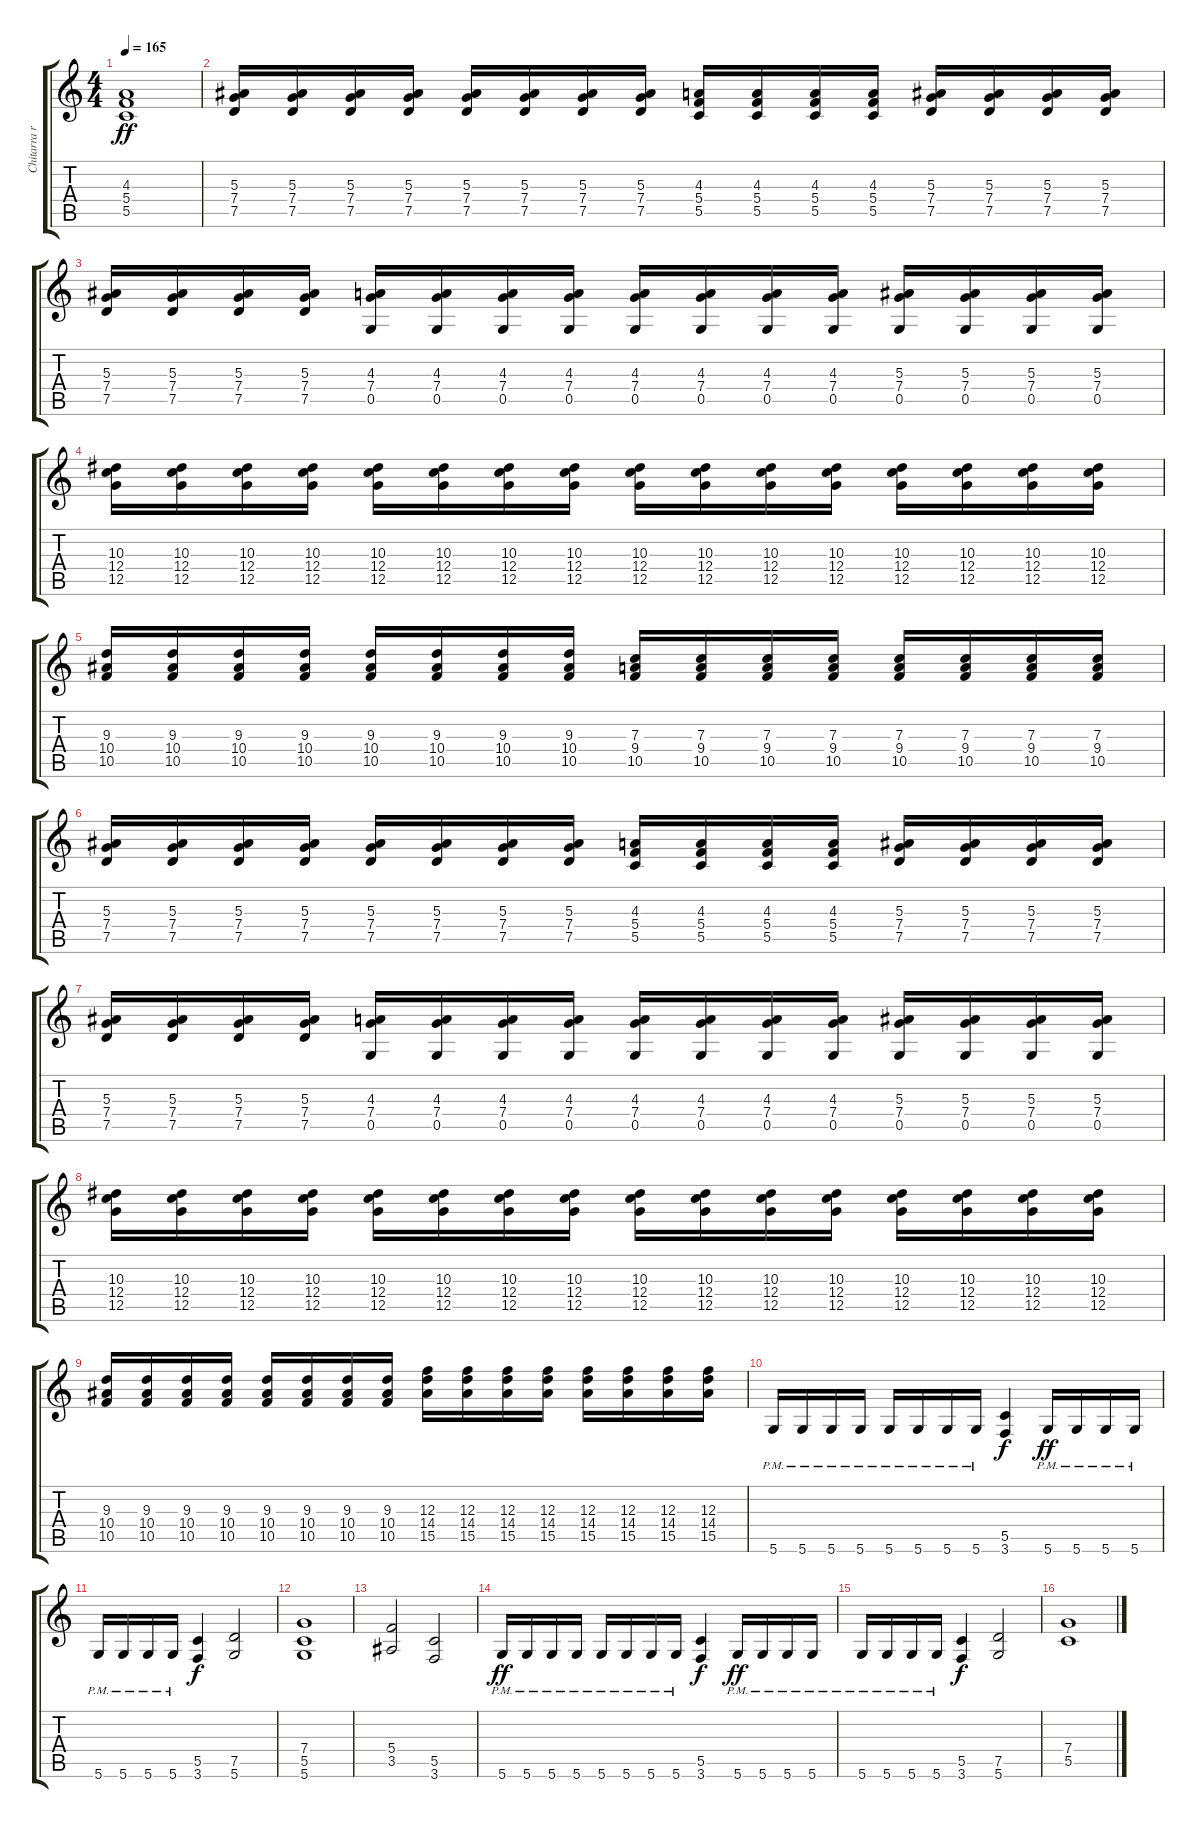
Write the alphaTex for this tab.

\track ("Chitarra ritmica 1" "Chitarra r") {instrument distortionguitar}
\staff {score tabs}
\tuning (D4 A3 F3 C3 G2 D2) {hide}
\ts (4 4)
\tempo 165
\clef g2
\ks c
(4.3 5.4 5.5).1{dy ff} |
(5.3 7.4 7.5).16 (5.3 7.4 7.5).16 (5.3 7.4 7.5).16 (5.3 7.4 7.5).16 (5.3 7.4 7.5).16 (5.3 7.4 7.5).16 (5.3 7.4 7.5).16 (5.3 7.4 7.5).16 (4.3 5.4 5.5).16 (4.3 5.4 5.5).16 (4.3 5.4 5.5).16 (4.3 5.4 5.5).16 (5.3 7.4 7.5).16 (5.3 7.4 7.5).16 (5.3 7.4 7.5).16 (5.3 7.4 7.5).16 |
(5.3 7.4 7.5).16 (5.3 7.4 7.5).16 (5.3 7.4 7.5).16 (5.3 7.4 7.5).16 (4.3 7.4 0.5).16 (4.3 7.4 0.5).16 (4.3 7.4 0.5).16 (4.3 7.4 0.5).16 (4.3 7.4 0.5).16 (4.3 7.4 0.5).16 (4.3 7.4 0.5).16 (4.3 7.4 0.5).16 (5.3 7.4 0.5).16 (5.3 7.4 0.5).16 (5.3 7.4 0.5).16 (5.3 7.4 0.5).16 |
(10.3 12.4 12.5).16 (10.3 12.4 12.5).16 (10.3 12.4 12.5).16 (10.3 12.4 12.5).16 (10.3 12.4 12.5).16 (10.3 12.4 12.5).16 (10.3 12.4 12.5).16 (10.3 12.4 12.5).16 (10.3 12.4 12.5).16 (10.3 12.4 12.5).16 (10.3 12.4 12.5).16 (10.3 12.4 12.5).16 (10.3 12.4 12.5).16 (10.3 12.4 12.5).16 (10.3 12.4 12.5).16 (10.3 12.4 12.5).16 |
(9.3 10.4 10.5).16 (9.3 10.4 10.5).16 (9.3 10.4 10.5).16 (9.3 10.4 10.5).16 (9.3 10.4 10.5).16 (9.3 10.4 10.5).16 (9.3 10.4 10.5).16 (9.3 10.4 10.5).16 (7.3 9.4 10.5).16 (7.3 9.4 10.5).16 (7.3 9.4 10.5).16 (7.3 9.4 10.5).16 (7.3 9.4 10.5).16 (7.3 9.4 10.5).16 (7.3 9.4 10.5).16 (7.3 9.4 10.5).16 |
(5.3 7.4 7.5).16 (5.3 7.4 7.5).16 (5.3 7.4 7.5).16 (5.3 7.4 7.5).16 (5.3 7.4 7.5).16 (5.3 7.4 7.5).16 (5.3 7.4 7.5).16 (5.3 7.4 7.5).16 (4.3 5.4 5.5).16 (4.3 5.4 5.5).16 (4.3 5.4 5.5).16 (4.3 5.4 5.5).16 (5.3 7.4 7.5).16 (5.3 7.4 7.5).16 (5.3 7.4 7.5).16 (5.3 7.4 7.5).16 |
(5.3 7.4 7.5).16 (5.3 7.4 7.5).16 (5.3 7.4 7.5).16 (5.3 7.4 7.5).16 (4.3 7.4 0.5).16 (4.3 7.4 0.5).16 (4.3 7.4 0.5).16 (4.3 7.4 0.5).16 (4.3 7.4 0.5).16 (4.3 7.4 0.5).16 (4.3 7.4 0.5).16 (4.3 7.4 0.5).16 (5.3 7.4 0.5).16 (5.3 7.4 0.5).16 (5.3 7.4 0.5).16 (5.3 7.4 0.5).16 |
(10.3 12.4 12.5).16 (10.3 12.4 12.5).16 (10.3 12.4 12.5).16 (10.3 12.4 12.5).16 (10.3 12.4 12.5).16 (10.3 12.4 12.5).16 (10.3 12.4 12.5).16 (10.3 12.4 12.5).16 (10.3 12.4 12.5).16 (10.3 12.4 12.5).16 (10.3 12.4 12.5).16 (10.3 12.4 12.5).16 (10.3 12.4 12.5).16 (10.3 12.4 12.5).16 (10.3 12.4 12.5).16 (10.3 12.4 12.5).16 |
(9.3 10.4 10.5).16 (9.3 10.4 10.5).16 (9.3 10.4 10.5).16 (9.3 10.4 10.5).16 (9.3 10.4 10.5).16 (9.3 10.4 10.5).16 (9.3 10.4 10.5).16 (9.3 10.4 10.5).16 (12.3 14.4 15.5).16 (12.3 14.4 15.5).16 (12.3 14.4 15.5).16 (12.3 14.4 15.5).16 (12.3 14.4 15.5).16 (12.3 14.4 15.5).16 (12.3 14.4 15.5).16 (12.3 14.4 15.5).16 |
5.6{pm}.16 5.6{pm}.16 5.6{pm}.16 5.6{pm}.16 5.6{pm}.16 5.6{pm}.16 5.6{pm}.16 5.6{pm}.16 (5.5 3.6).4{dy f} 5.6{pm}.16{dy ff} 5.6{pm}.16 5.6{pm}.16 5.6{pm}.16 |
5.6{pm}.16 5.6{pm}.16 5.6{pm}.16 5.6{pm}.16 (5.5 3.6).4{dy f} (7.5 5.6).2 |
(7.4 5.5 5.6).1 |
(5.4 3.5).2 (5.5 3.6).2 |
5.6{pm}.16{dy ff} 5.6{pm}.16 5.6{pm}.16 5.6{pm}.16 5.6{pm}.16 5.6{pm}.16 5.6{pm}.16 5.6{pm}.16 (5.5 3.6).4{dy f} 5.6{pm}.16{dy ff} 5.6{pm}.16 5.6{pm}.16 5.6{pm}.16 |
5.6{pm}.16 5.6{pm}.16 5.6{pm}.16 5.6{pm}.16 (5.5 3.6).4{dy f} (7.5 5.6).2 |
(7.4 5.5).1
